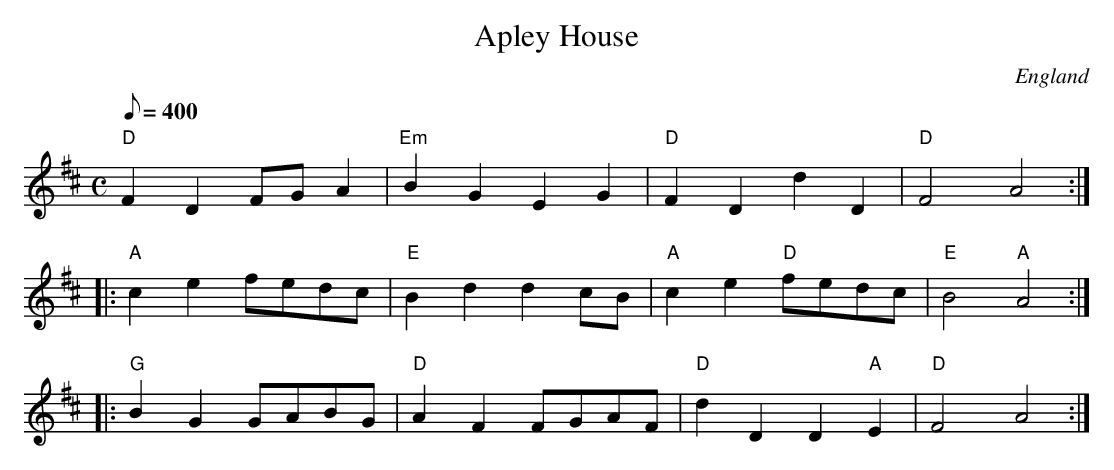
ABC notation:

X:1
T:Apley House
O:England
M:C
L:1/8
Q:1/8=400
K:Dmaj
V:1
"D"F2D2 FGA2 | "Em"B2G2 E2G2 | "D"F2D2 d2D2 | "D"F4 A4 ::
"A"c2e2 fedc | "E"B2d2 d2cB | "A"c2e2 "D"fedc | "E"B4 "A"A4 ::
"G"B2G2 GABG | "D"A2F2 FGAF | "D"d2D2 D2"A"E2 | "D" F4 A4 :|
